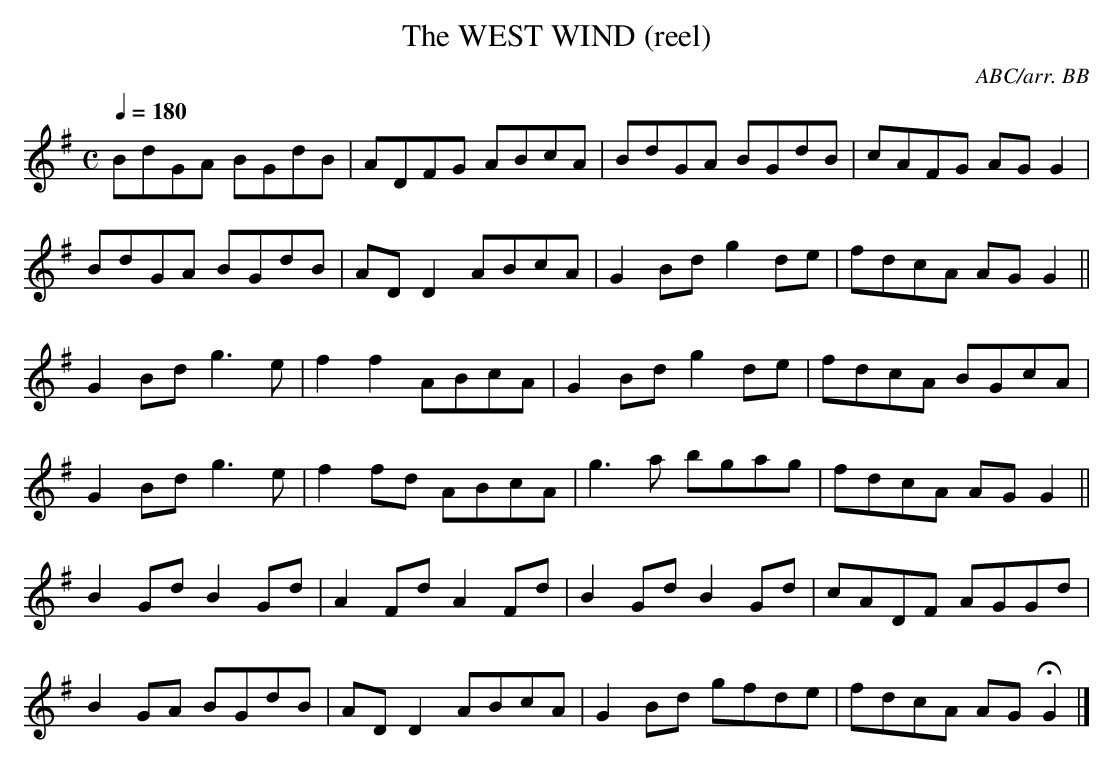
X:1
T:WEST WIND (reel), The
C:ABC/arr. BB
M:C
L:1/8
Q:1/4=180
K:G
BdGA BGdB|ADFG ABcA|BdGA BGdB|cAFG AGG2|
BdGA BGdB|ADD2 ABcA|G2Bd g2de|fdcA AGG2||
G2Bd g3e|f2f2 ABcA|G2Bd g2de|fdcA BGcA|
G2Bd g3e|f2fd ABcA|g3a bgag|fdcA AGG2||
B2Gd B2Gd|A2Fd A2Fd|B2Gd B2Gd|cADF AGGd|
B2GA BGdB|ADD2 ABcA|G2Bd gfde|fdcA AGHG2|]
